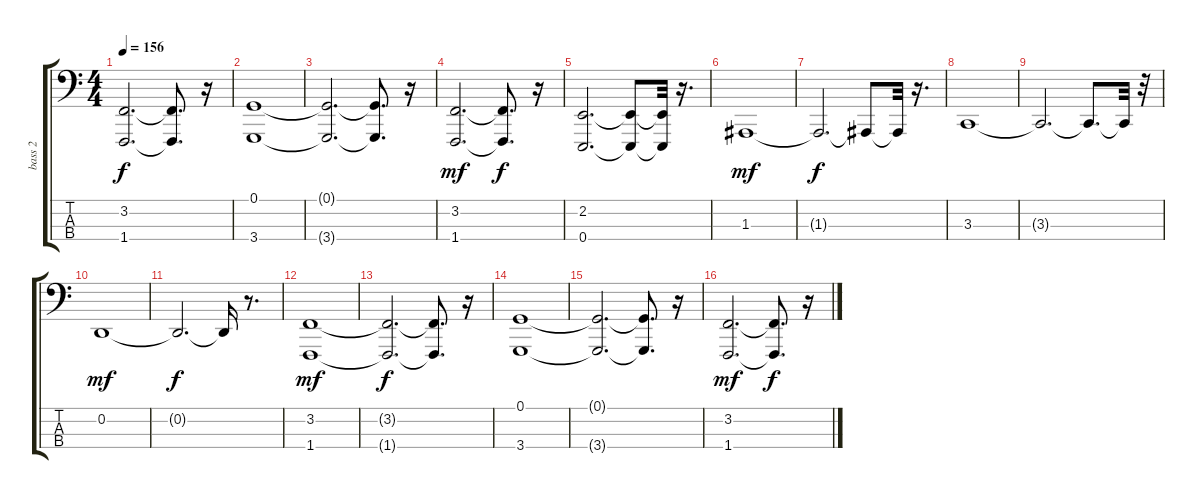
\track ("bass 2" "bass 2") {instrument lead5charang}
\staff {score tabs}
\tuning (G2 D2 A1 E1) {hide}
\ts (4 4)
\tempo 156
\clef f4
\ks c
(3.2{t} 1.4{t}).2{d dy f} (3.2{t} 1.4{t}).8{d} r.16 |
(0.1 3.4).1 |
(0.1{t} 3.4{t}).2{d} (0.1{t} 3.4{t}).8{d} r.16 |
(3.2 1.4).2{d dy mf} (3.2{t} 1.4{t}).8{d dy f} r.16 |
(2.2 0.4).2{d} (2.2{t} 0.4{t}).8 (2.2{t} 0.4{t}).32 r.16{d} |
1.3.1{dy mf} |
1.3{t}.2{d dy f} 1.3{t}.8 1.3{t}.32 r.16{d} |
3.3.1 |
3.3{t}.2{d} 3.3{t}.8{d} 3.3{t}.32 r.32 |
0.2.1{dy mf} |
0.2{t}.2{d dy f} 0.2{t}.16 r.8{d} |
(3.2 1.4).1{dy mf} |
(3.2{t} 1.4{t}).2{d dy f} (3.2{t} 1.4{t}).8{d} r.16 |
(0.1 3.4).1 |
(0.1{t} 3.4{t}).2{d} (0.1{t} 3.4{t}).8{d} r.16 |
(3.2 1.4).2{d dy mf} (3.2{t} 1.4{t}).8{d dy f} r.16
